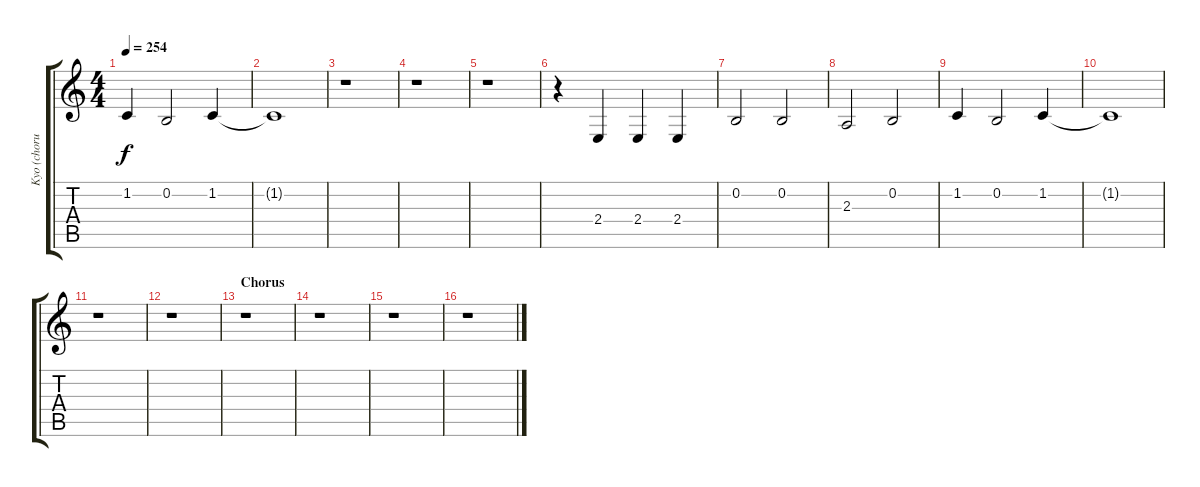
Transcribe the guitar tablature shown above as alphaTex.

\track ("Kyo (chorus)" "Kyo (choru") {instrument altosax}
\staff {score tabs}
\tuning (E4 B3 G3 D3 A2 E2) {hide}
\ts (4 4)
\tempo 254
\clef g2
\ks c
1.2.4{dy f} 0.2.2 1.2.4 |
1.2{t}.1 |
r.1 |
r.1 |
r.1 |
r.4 2.4.4 2.4.4 2.4.4 |
0.2.2 0.2.2 |
2.3.2 0.2.2 |
1.2.4 0.2.2 1.2.4 |
1.2{t}.1 |
r.1 |
r.1 |
\section ("" "Chorus")
r.1 |
r.1 |
r.1 |
r.1
